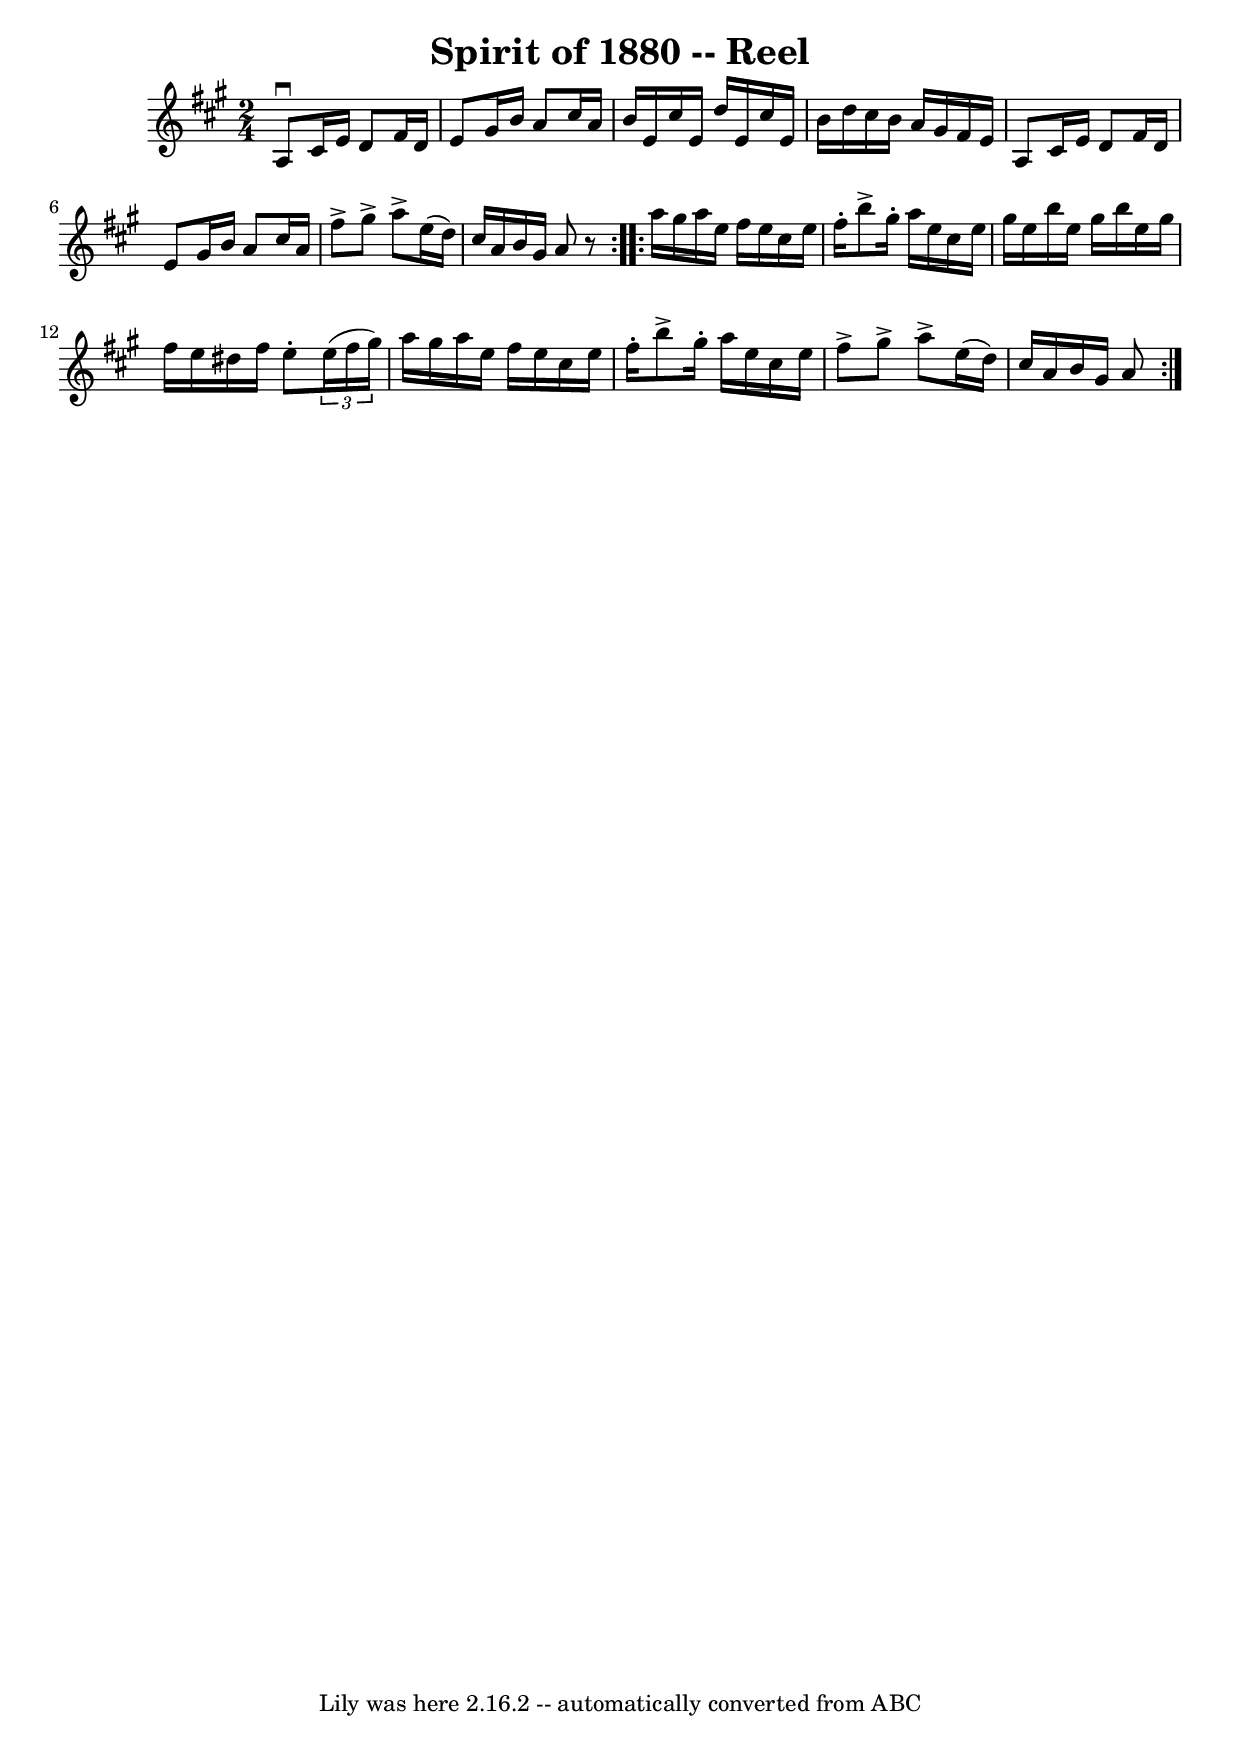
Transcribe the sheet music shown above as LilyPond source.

\version "2.16.2"
\include "Mammoth.ily"
\header {
  %% book = "Ryan's Mammoth Collection"
  crossRefNumber = "1"
  footnotes = "\\\\170"
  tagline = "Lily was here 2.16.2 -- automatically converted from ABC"
  title = "Spirit of 1880 -- Reel"

}
voicedefault =  {



  \repeat volta 2 {

    \time 2/4 
    \key a \major a8^\downbow cis'16 e'16 d'8 fis'16    
    d'16    |
    e'8 gis'16 b'16 a'8 cis''16 a'16    |
    
    b'16 e'16 cis''16 e'16 d''16 e'16 cis''16 e'16    
    |
    b'16 d''16 cis''16 b'16 a'16 gis'16 fis'16 e'16 
    |
    a8 cis'16 e'16 d'8 fis'16 d'16    |
    e'8 
    gis'16 b'16 a'8 cis''16 a'16    |
    fis''8^\accent   
    gis''8^\accent a''8^\accent e''16 (d''16)   |
    cis''16    
    a'16 b'16 gis'16 a'8    r8   
  } 
  \repeat volta 2 {
    a''16 gis''16  
    a''16 e''16 fis''16 e''16 cis''16 e''16    |
    fis''16 
    -. b''8^\accent gis''16 -. a''16 e''16 cis''16 e''16    
    |
    gis''16 e''16 b''16 e''16 gis''16 b''16 e''16    
    gis''16    |
    fis''16 e''16 dis''16 fis''16 e''8 -.   
    \times 2/3 { e''16 (fis''16 gis''16) 
	       }   |
    a''16    
    gis''16 a''16 e''16 fis''16 e''16 cis''16 e''16    |
    
    fis''16 -. b''8^\accent gis''16 -. a''16 e''16 cis''16 e''16    
    |
    fis''8^\accent gis''8^\accent a''8^\accent e''16 (d''16  
    -)   |
    cis''16 a'16 b'16 gis'16 a'8  
  }   

}

\score{
  <<

    \context Staff="default"
    {
      \voicedefault 
      
    }

  >>
  \layout {
    
  }
  \midi {
  }

}
